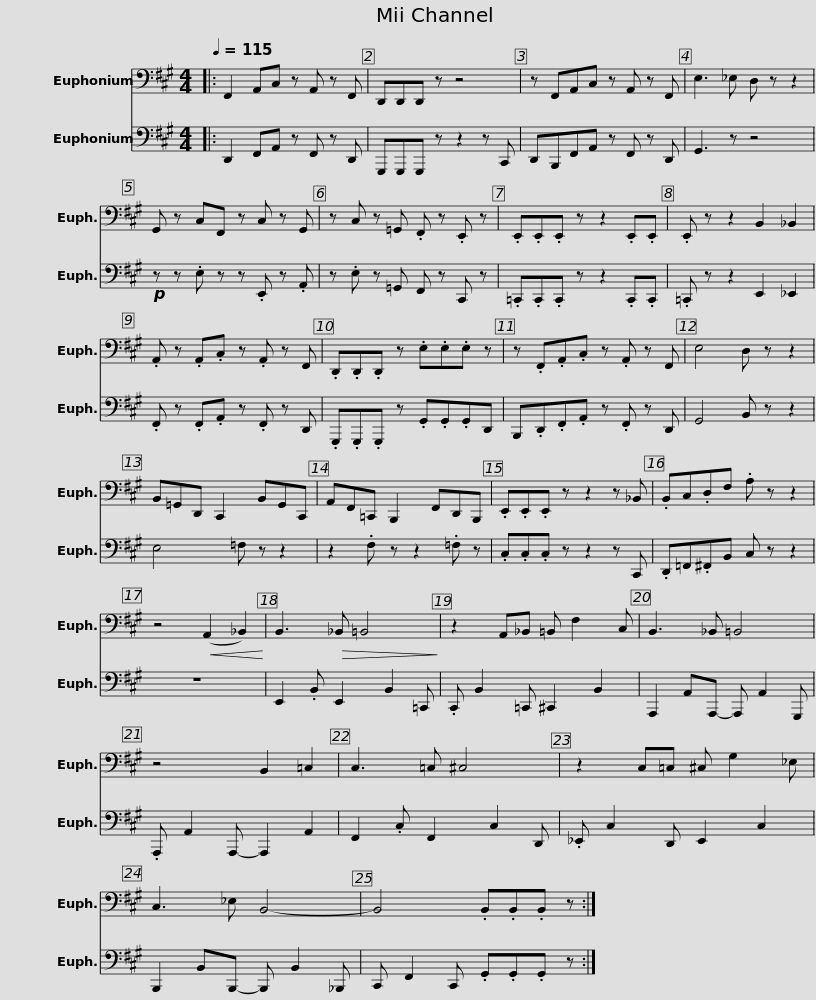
X:1
%%score 1 2
L:1/8
Q:1/4=115
M:4/4
I:linebreak $
K:A
V:1 bass
V:2 bass
V:1
|: F,,2 A,,C, z A,, z F,, | D,,D,,D,, z z4 | z F,,A,,C, z A,, z F,, | E,3 _E, D, z z2 |$ G,, z C,F,, z C, z G,, | %5
 z C, z =G,, .F,, z .E,, z | .E,,.E,,.E,, z z2 .E,,.E,, | .E,, z z2 B,,2 _B,,2 |$ .A,, z .A,,.C, z .A,, z F,, | .D,,.D,,.D,, z .E,.E,.E, z | %10
 z .F,,.A,,.C, z .A,, z F,, | E,4 D, z z2 | B,,=G,,D,, C,,2 B,,G,,C,, |$ A,,F,,=C,, B,,,2 F,,D,,B,,, | .E,,.E,,.E,, z z2 z _B,, | %15
 .B,,C,.D,F, .A, z z2 | z4!<(! (A,,2 _B,,2)!<)! | B,,3!>(! _B,, =B,,4!>)! |$ z2 A,,_B,, =B,, F,2 C, | B,,3 _B,, =B,,4 | %20
 z4 B,,2 =C,2 | C,3 =C, ^C,4 |$ z2 C,=C, ^C, G,2 _E, | C,3 _E, B,,4- | B,,4 .B,,.B,,.B,, z :| %25
V:2
|: D,,2 F,,A,, z F,, z D,, | G,,,G,,,G,,, z z2 z C,, | D,,B,,,F,,A,, z F,, z D,, | G,,3 z z4 |$!p! z z .E, z z .E,, z .A,, | %5
 z .E, z =G,, F,, z C,, z | .=C,,.C,,.C,, z z2 .C,,.C,, | .=C,, z z2 E,,2 _E,,2 |$ .F,, z .F,,.A,, z .F,, z D,, | .G,,,.G,,,.G,,, z .G,,.G,,.G,,D,, | %10
 B,,,.D,,.F,,.A,, z .F,, z D,, | G,,4 B,, z z2 | E,4 =F, z z2 |$ z2 .F, z z2 .=F, z | .C,.C,.C, z z2 z C,, | %15
 .D,,=F,,.^F,,B,, C, z z2 | z8 | E,,2 .B,, E,,2 B,,2 =C,, |$ .C,, B,,2 =C,, ^C,,2 B,,2 | A,,,2 A,,A,,,- A,,, A,,2 G,,, | %20
 .A,,, A,,2 A,,,- A,,,2 A,,2 | F,,2 .C, F,,2 C,2 D,, |$ ._E,, C,2 D,, E,,2 C,2 | B,,,2 B,,B,,,- B,,, B,,2 _B,,, | C,, F,,2 C,, .G,,.G,,.G,, z :| %25
